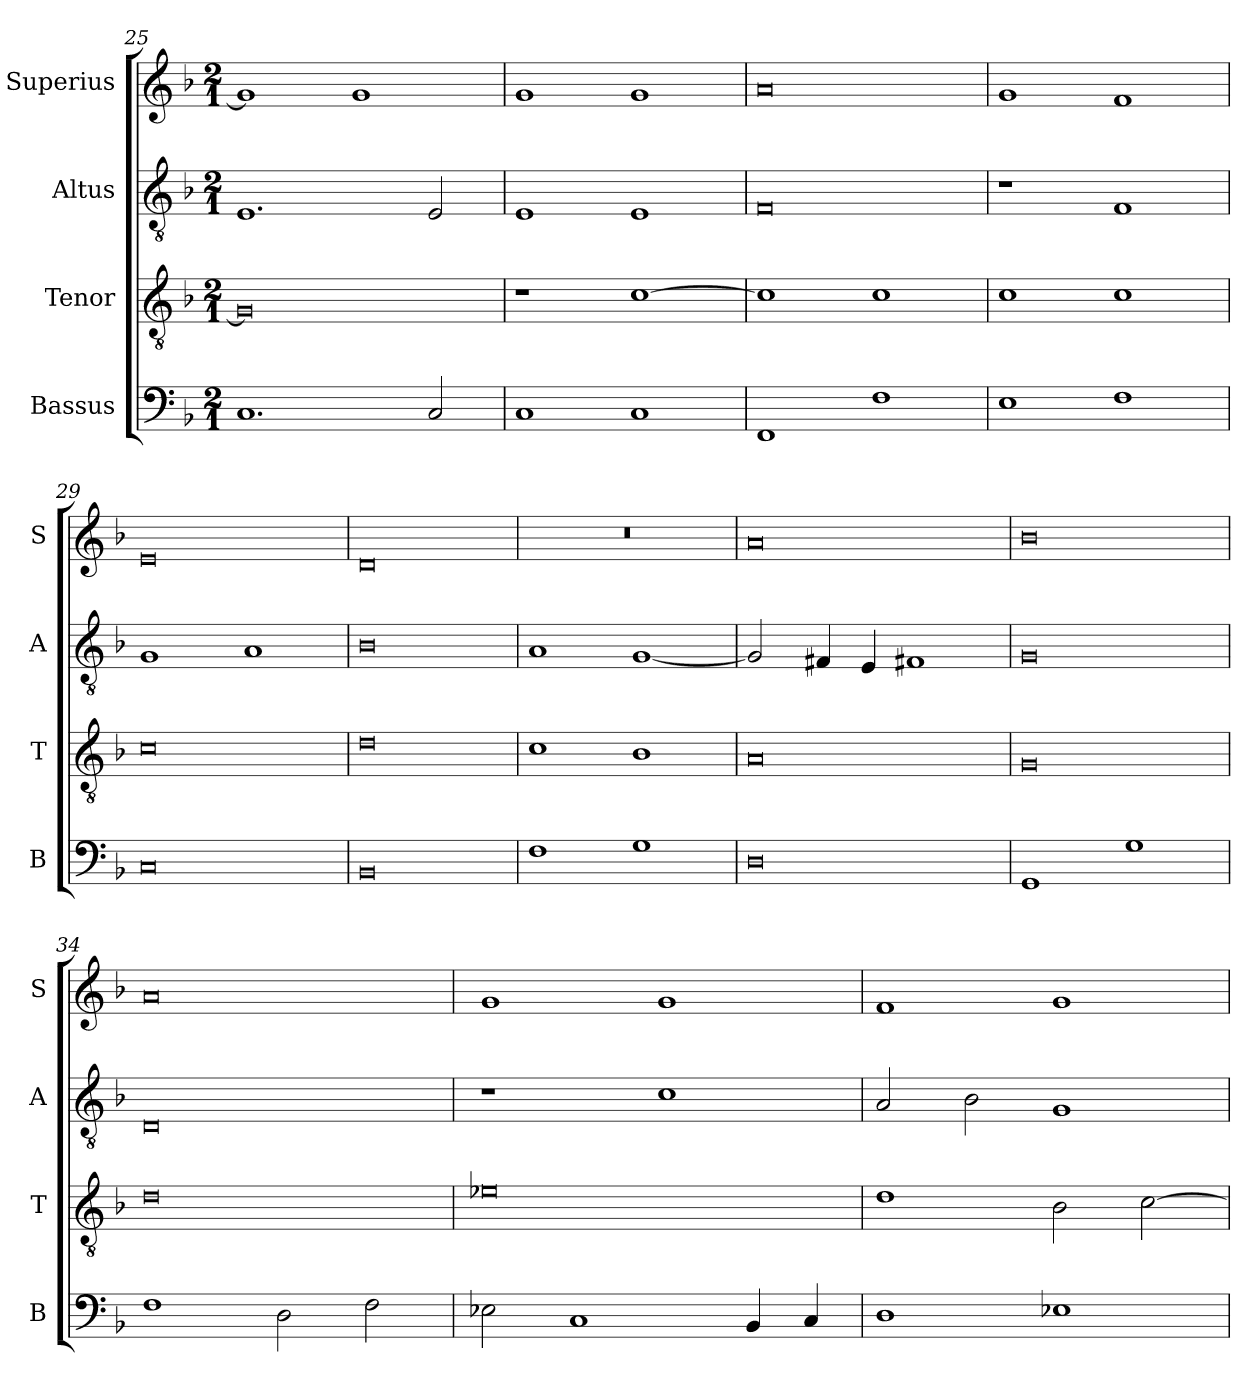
**kern	**kern	**kern	**kern
*part4	*part3	*part2	*part1
*staff4	*staff3	*staff2	*staff1
*I"Bassus	*I"Tenor	*I"Altus	*I"Superius
*I'B	*I'T	*I'A	*I'S
*clefF4	*clefGv2	*clefGv2	*clefG2
*k[b-]	*k[b-]	*k[b-]	*k[b-]
*M2/1	*M2/1	*M2/1	*M2/1
=25	=25	=25	=25
1.C	0G]	1.E	1g]
.	.	.	1g
2C/	.	2E/	.
=26	=26	=26	=26
1C	1r	1E	1g
1C	[1c	1E	1g
=27	=27	=27	=27
1FF	1c]	0F	0a
1F	1c	.	.
=28	=28	=28	=28
1E	1c	1r	1g
1F	1c	1F	1f
=29	=29	=29	=29
0C	0c	1G	0e
.	.	1A	.
=30	=30	=30	=30
0BB-	0d	0B-	0d
=31	=31	=31	=31
1F	1c	1A	0r
1G	1B-	[1G	.
=32	=32	=32	=32
0D	0A	2G/]	0a
.	.	4F#X/	.
.	.	4E/	.
.	.	1F#X	.
=33	=33	=33	=33
1GG	0G	0G	0b-
1G	.	.	.
=34	=34	=34	=34
1F	0d	0D	0a
2D\	.	.	.
2F\	.	.	.
=35	=35	=35	=35
2E-X\	0e-X	1r	1g
1C	.	.	.
.	.	1c	1g
4BB-/	.	.	.
4C/	.	.	.
=36	=36	=36	=36
1D	1d	2A/	1f
.	.	2B-\	.
1E-X	2B-\	1G	1g
.	[2c\	.	.
=	=	=	=
*-	*-	*-	*-
